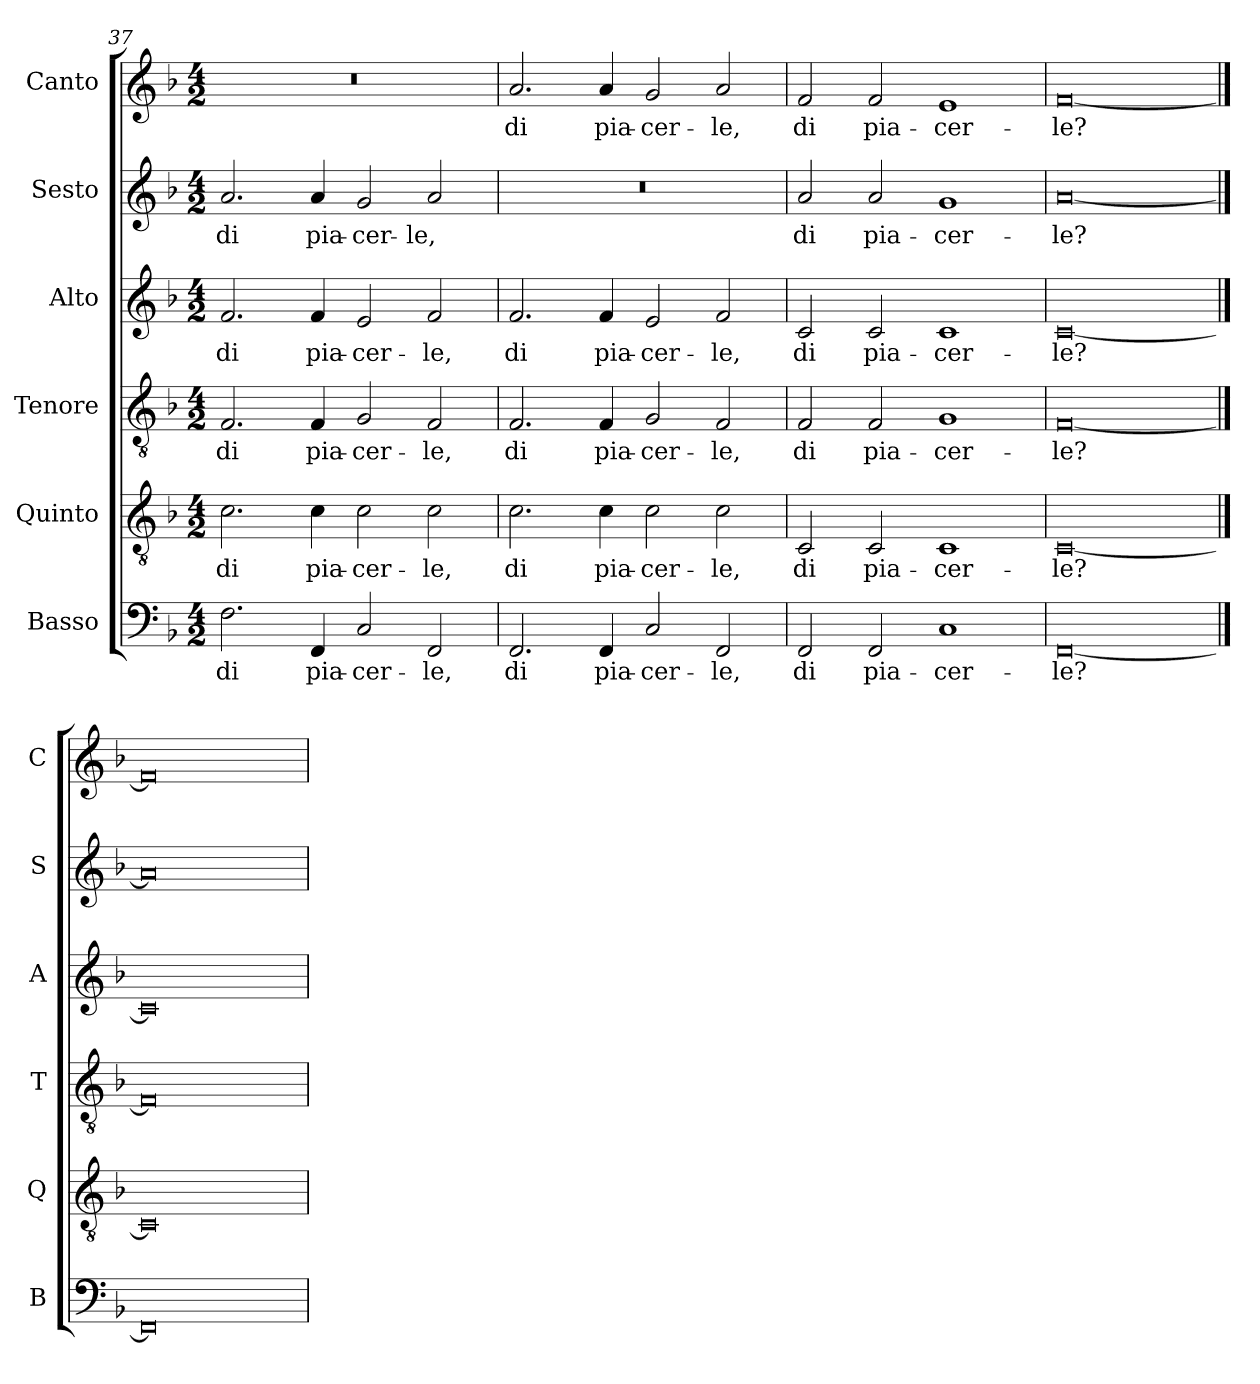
**kern	**text	**kern	**text	**kern	**text	**kern	**text	**kern	**text	**kern	**text
*part6	*part6	*part5	*part5	*part4	*part4	*part3	*part3	*part2	*part2	*part1	*part1
*staff6	*staff6	*staff5	*staff5	*staff4	*staff4	*staff3	*staff3	*staff2	*staff2	*staff1	*staff1
*I"Basso	*	*I"Quinto	*	*I"Tenore	*	*I"Alto	*	*I"Sesto	*	*I"Canto	*
*I'B	*	*I'Q	*	*I'T	*	*I'A	*	*I'S	*	*I'C	*
*clefF4	*	*clefGv2	*	*clefGv2	*	*clefG2	*	*clefG2	*	*clefG2	*
*k[b-]	*	*k[b-]	*	*k[b-]	*	*k[b-]	*	*k[b-]	*	*k[b-]	*
*d:	*	*d:	*	*d:	*	*d:	*	*d:	*	*d:	*
*M4/2	*	*M4/2	*	*M4/2	*	*M4/2	*	*M4/2	*	*M4/2	*
=37	=37	=37	=37	=37	=37	=37	=37	=37	=37	=37	=37
2.F	di	2.c	di	2.F	di	2.f	di	2.a	di	0r	.
4FF	pia-	4c	pia-	4F	pia-	4f	pia-	4a	pia-	.	.
2C	-cer-	2c	-cer-	2G	-cer-	2e	-cer-	2g	-cer-	.	.
2FF	-le,	2c	-le,	2F	-le,	2f	-le,	2a	-le,	.	.
=38	=38	=38	=38	=38	=38	=38	=38	=38	=38	=38	=38
2.FF	di	2.c	di	2.F	di	2.f	di	0r	.	2.a	di
4FF	pia-	4c	pia-	4F	pia-	4f	pia-	.	.	4a	pia-
2C	-cer-	2c	-cer-	2G	-cer-	2e	-cer-	.	.	2g	-cer-
2FF	-le,	2c	-le,	2F	-le,	2f	-le,	.	.	2a	-le,
=39	=39	=39	=39	=39	=39	=39	=39	=39	=39	=39	=39
2FF	di	2C	di	2F	di	2c	di	2a	di	2f	di
2FF	pia-	2C	pia-	2F	pia-	2c	pia-	2a	pia-	2f	pia-
1C	-cer-	1C	-cer-	1G	-cer-	1c	-cer-	1g	-cer-	1e	-cer-
=40	=40	=40	=40	=40	=40	=40	=40	=40	=40	=40	=40
[0FF	-le?	[0C	-le?	[0F	-le?	[0c	-le?	[0a	-le?	[0f	-le?
==41	==41	==41	==41	==41	==41	==41	==41	==41	==41	==41	==41
0FF]	.	0C]	.	0F]	.	0c]	.	0a]	.	0f]	.
=	=	=	=	=	=	=	=	=	=	=	=
*-	*-	*-	*-	*-	*-	*-	*-	*-	*-	*-	*-
